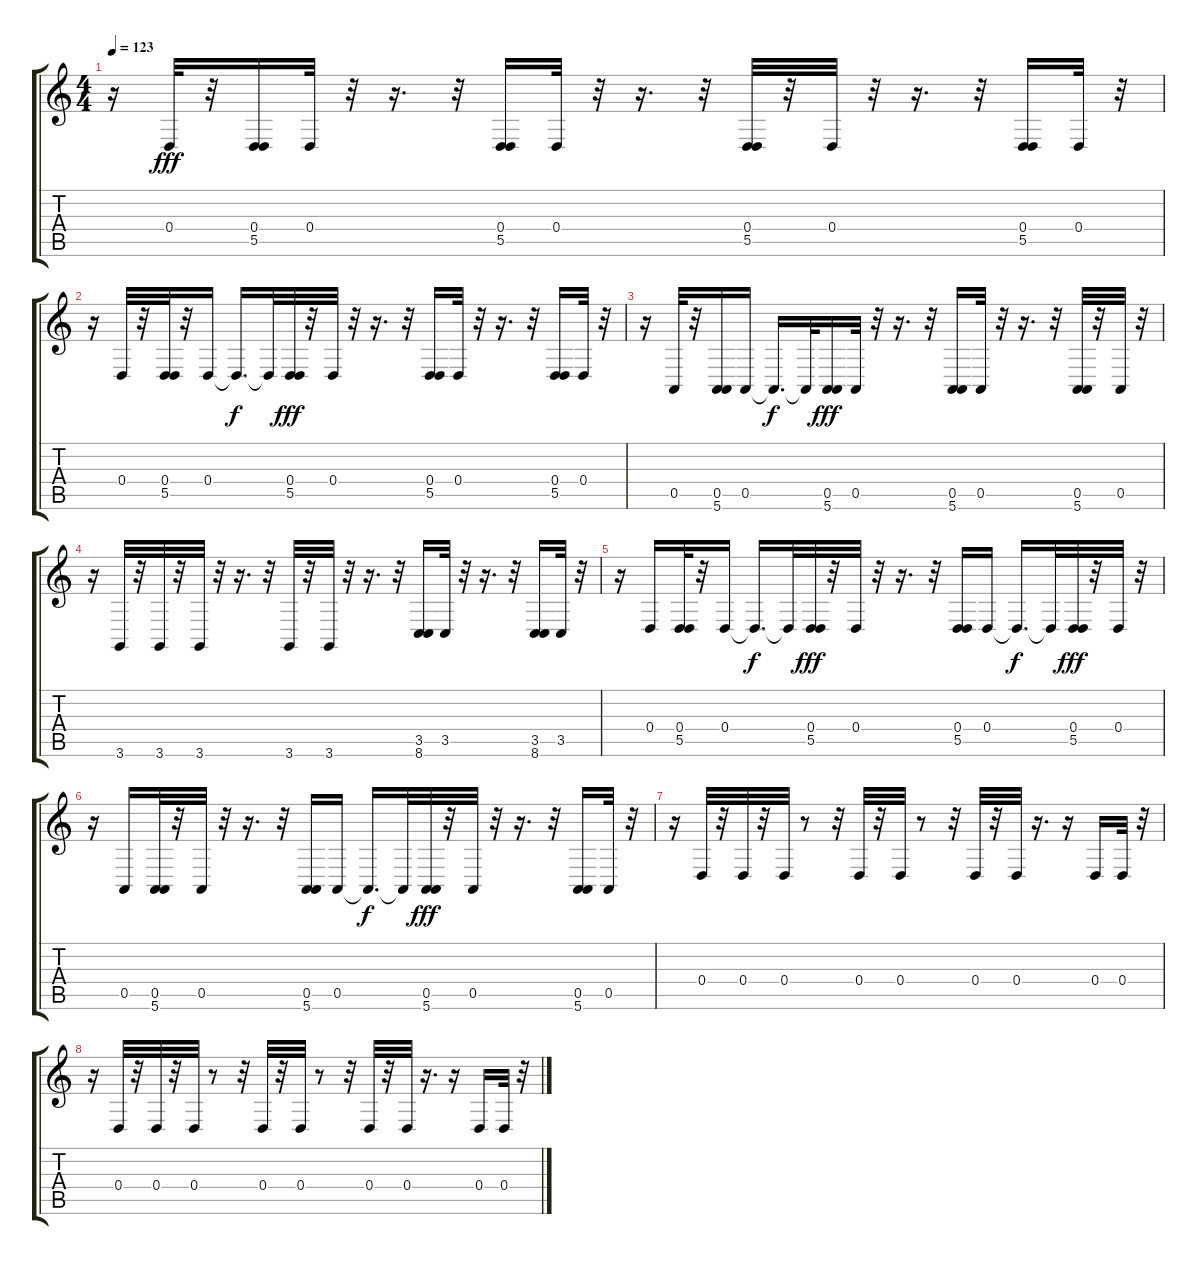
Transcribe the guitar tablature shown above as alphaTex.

\track "" {instrument tremolostrings}
\staff {score tabs}
\tuning (E4 B3 G3 D3 A2 E2) {hide}
\ts (4 4)
\tempo 123
\clef g2
\ks c
r.16{dy fff} 0.4.32 r.32 (0.4 5.5).16 0.4.32 r.32 r.16{d} r.32 (0.4 5.5).16 0.4.32 r.32 r.16{d} r.32 (0.4 5.5).32 r.32 0.4.32 r.32 r.16{d} r.32 (0.4 5.5).16 0.4.32 r.32 |
r.16 0.4.32 r.32 (0.4 5.5).32 r.32 0.4.16 0.4{t}.16{d dy f} 0.4{t}.32 (0.4 5.5).32{dy fff} r.32 0.4.32 r.32 r.16{d} r.32 (0.4 5.5).16 0.4.32 r.32 r.16{d} r.32 (0.4 5.5).16 0.4.32 r.32 |
r.16 0.5.32 r.32 (0.5 5.6).16 0.5.16 0.5{t}.16{d dy f} 0.5{t}.32 (0.5 5.6).16{dy fff} 0.5.32 r.32 r.16{d} r.32 (0.5 5.6).16 0.5.32 r.32 r.16{d} r.32 (0.5 5.6).32 r.32 0.5.32 r.32 |
r.16 3.6.32 r.32 3.6.32 r.32 3.6.32 r.32 r.16{d} r.32 3.6.32 r.32 3.6.32 r.32 r.16{d} r.32 (3.5 8.6).16 3.5.32 r.32 r.16{d} r.32 (3.5 8.6).16 3.5.32 r.32 |
r.16 0.4.16 (0.4 5.5).32 r.32 0.4.16 0.4{t}.16{d dy f} 0.4{t}.32 (0.4 5.5).32{dy fff} r.32 0.4.32 r.32 r.16{d} r.32 (0.4 5.5).16 0.4.16 0.4{t}.16{d dy f} 0.4{t}.32 (0.4 5.5).32{dy fff} r.32 0.4.32 r.32 |
r.16 0.5.16 (0.5 5.6).32 r.32 0.5.32 r.32 r.16{d} r.32 (0.5 5.6).16 0.5.16 0.5{t}.16{d dy f} 0.5{t}.32 (0.5 5.6).32{dy fff} r.32 0.5.32 r.32 r.16{d} r.32 (0.5 5.6).16 0.5.32 r.32 |
r.16 0.4.32 r.32 0.4.32 r.32 0.4.32 r.8 r.32 0.4.32 r.32 0.4.32 r.8 r.32 0.4.32 r.32 0.4.32 r.16{d} r.16 0.4.16 0.4.32 r.32 |
r.16 0.4.32 r.32 0.4.32 r.32 0.4.32 r.8 r.32 0.4.32 r.32 0.4.32 r.8 r.32 0.4.32 r.32 0.4.32 r.16{d} r.16 0.4.16 0.4.32 r.32
